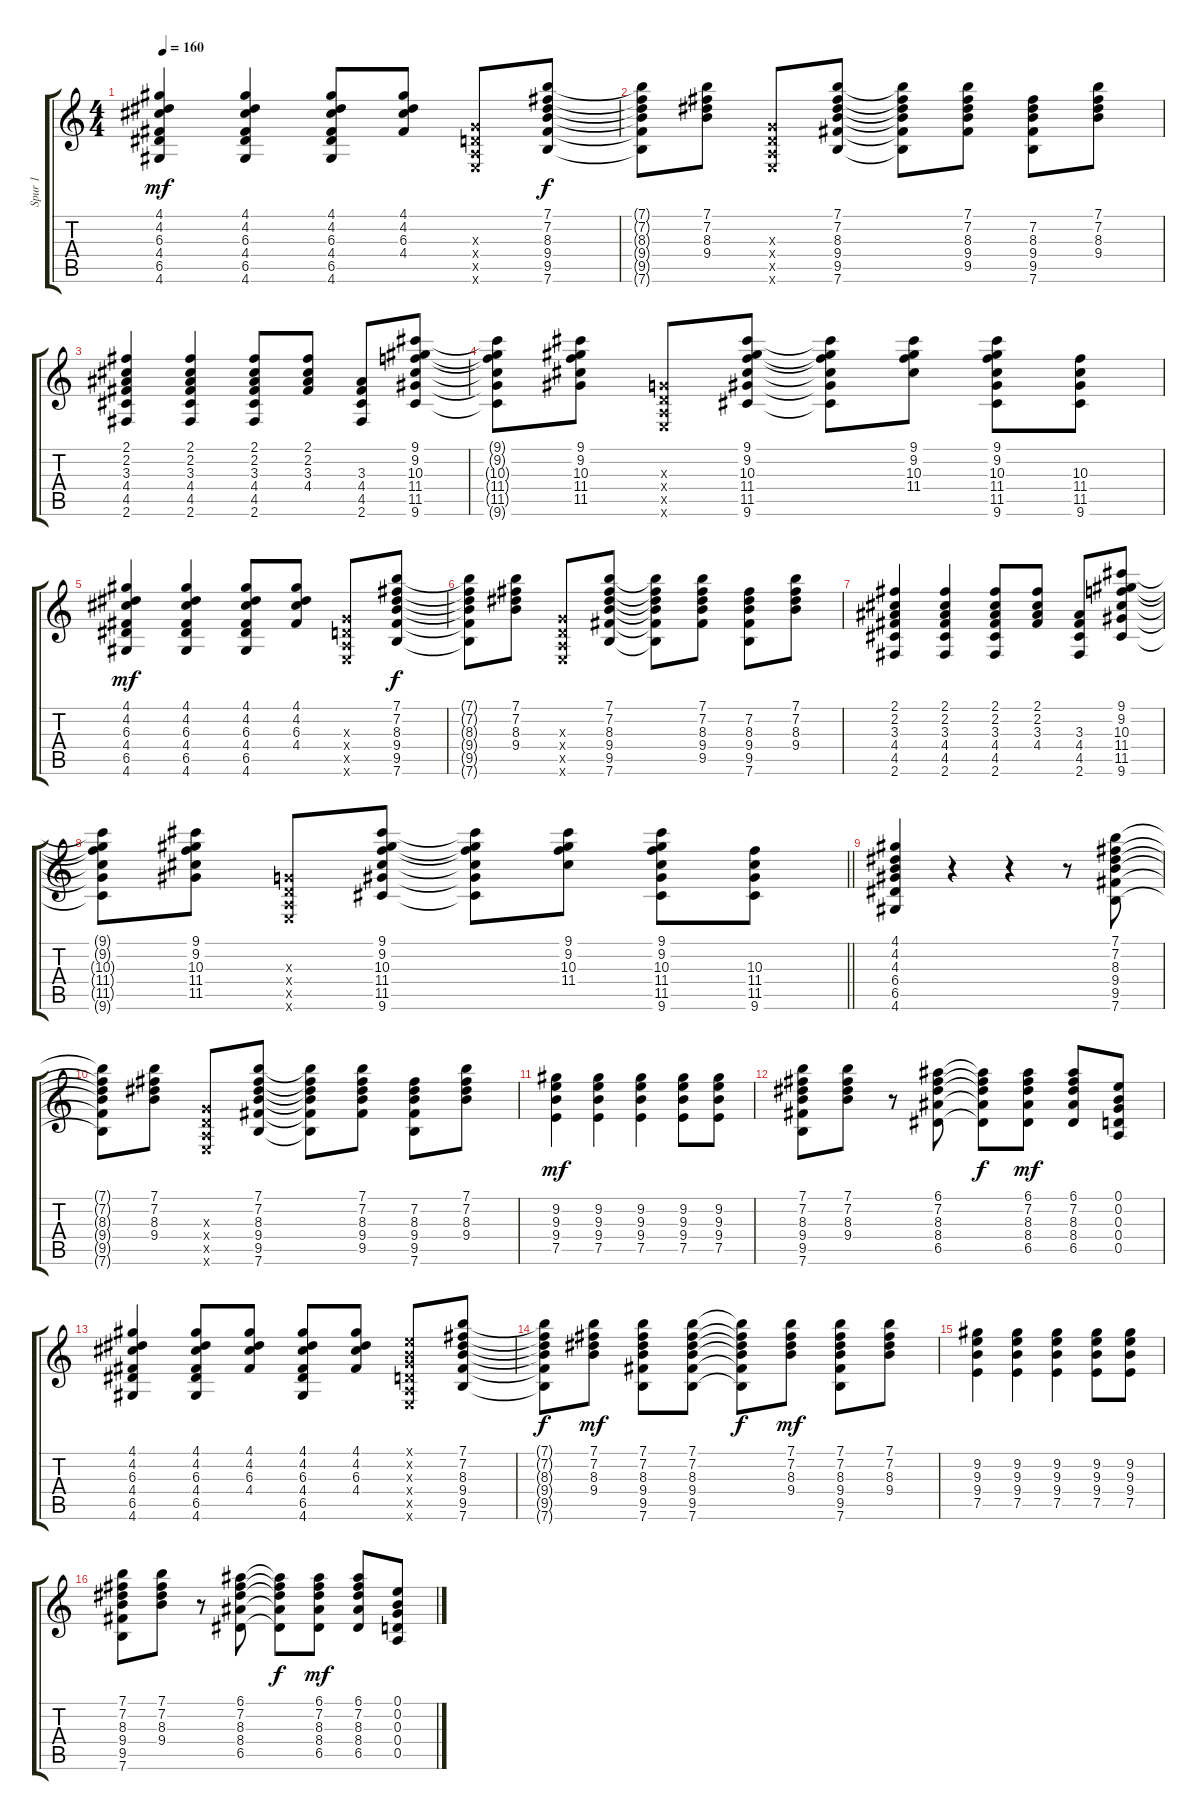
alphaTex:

\track ("Spur 1" "Spur 1") {instrument electricguitarclean}
\staff {score tabs}
\tuning (E4 B3 G3 D3 A2 E2) {hide}
\ts (4 4)
\tempo 160
\clef g2
\ks c
(4.1 4.2 6.3 4.4 6.5 4.6).4{dy mf} (4.1 4.2 6.3 4.4 6.5 4.6).4 (4.1 4.2 6.3 4.4 6.5 4.6).8 (4.1 4.2 6.3 4.4).8 (0.3{x} 0.4{x} 0.5{x} 0.6{x}).8 (7.1 7.2 8.3 9.4 9.5 7.6).8{dy f} |
(7.1{t} 7.2{t} 8.3{t} 9.4{t} 9.5{t} 7.6{t}).8 (7.1 7.2 8.3 9.4).8 (0.3{x} 0.4{x} 0.5{x} 0.6{x}).8 (7.1 7.2 8.3 9.4 9.5 7.6).8 (7.1{t} 7.2{t} 8.3{t} 9.4{t} 9.5{t} 7.6{t}).8 (7.1 7.2 8.3 9.4 9.5).8 (7.2 8.3 9.4 9.5 7.6).8 (7.1 7.2 8.3 9.4).8 |
(2.1 2.2 3.3 4.4 4.5 2.6).4 (2.1 2.2 3.3 4.4 4.5 2.6).4 (2.1 2.2 3.3 4.4 4.5 2.6).8 (2.1 2.2 3.3 4.4).8 (3.3 4.4 4.5 2.6).8 (9.1 9.2 10.3 11.4 11.5 9.6).8 |
(9.1{t} 9.2{t} 10.3{t} 11.4{t} 11.5{t} 9.6{t}).8 (9.1 9.2 10.3 11.4 11.5).8 (0.3{x} 0.4{x} 0.5{x} 0.6{x}).8 (9.1 9.2 10.3 11.4 11.5 9.6).8 (9.1{t} 9.2{t} 10.3{t} 11.4{t} 11.5{t} 9.6{t}).8 (9.1 9.2 10.3 11.4).8 (9.1 9.2 10.3 11.4 11.5 9.6).8 (10.3 11.4 11.5 9.6).8 |
(4.1 4.2 6.3 4.4 6.5 4.6).4{dy mf} (4.1 4.2 6.3 4.4 6.5 4.6).4 (4.1 4.2 6.3 4.4 6.5 4.6).8 (4.1 4.2 6.3 4.4).8 (0.3{x} 0.4{x} 0.5{x} 0.6{x}).8 (7.1 7.2 8.3 9.4 9.5 7.6).8{dy f} |
(7.1{t} 7.2{t} 8.3{t} 9.4{t} 9.5{t} 7.6{t}).8 (7.1 7.2 8.3 9.4).8 (0.3{x} 0.4{x} 0.5{x} 0.6{x}).8 (7.1 7.2 8.3 9.4 9.5 7.6).8 (7.1{t} 7.2{t} 8.3{t} 9.4{t} 9.5{t} 7.6{t}).8 (7.1 7.2 8.3 9.4 9.5).8 (7.2 8.3 9.4 9.5 7.6).8 (7.1 7.2 8.3 9.4).8 |
(2.1 2.2 3.3 4.4 4.5 2.6).4 (2.1 2.2 3.3 4.4 4.5 2.6).4 (2.1 2.2 3.3 4.4 4.5 2.6).8 (2.1 2.2 3.3 4.4).8 (3.3 4.4 4.5 2.6).8 (9.1 9.2 10.3 11.4 11.5 9.6).8 |
\barLineRight lightlight
(9.1{t} 9.2{t} 10.3{t} 11.4{t} 11.5{t} 9.6{t}).8 (9.1 9.2 10.3 11.4 11.5).8 (0.3{x} 0.4{x} 0.5{x} 0.6{x}).8 (9.1 9.2 10.3 11.4 11.5 9.6).8 (9.1{t} 9.2{t} 10.3{t} 11.4{t} 11.5{t} 9.6{t}).8 (9.1 9.2 10.3 11.4).8 (9.1 9.2 10.3 11.4 11.5 9.6).8 (10.3 11.4 11.5 9.6).8 |
(4.1 4.2 4.3 6.4 6.5 4.6).4{balance 8} r.4 r.4 r.8 (7.1 7.2 8.3 9.4 9.5 7.6).8 |
(7.1{t} 7.2{t} 8.3{t} 9.4{t} 9.5{t} 7.6{t}).8 (7.1 7.2 8.3 9.4).8 (0.3{x} 0.4{x} 0.5{x} 0.6{x}).8 (7.1 7.2 8.3 9.4 9.5 7.6).8 (7.1{t} 7.2{t} 8.3{t} 9.4{t} 9.5{t} 7.6{t}).8 (7.1 7.2 8.3 9.4 9.5).8 (7.2 8.3 9.4 9.5 7.6).8 (7.1 7.2 8.3 9.4).8 |
(9.2 9.3 9.4 7.5).4{dy mf} (9.2 9.3 9.4 7.5).4 (9.2 9.3 9.4 7.5).4 (9.2 9.3 9.4 7.5).8 (9.2 9.3 9.4 7.5).8 |
(7.1 7.2 8.3 9.4 9.5 7.6).8 (7.1 7.2 8.3 9.4).8 r.8 (6.1 7.2 8.3 8.4 6.5).8 (6.1{t} 7.2{t} 8.3{t} 8.4{t} 6.5{t}).8{dy f} (6.1 7.2 8.3 8.4 6.5).8{dy mf} (6.1 7.2 8.3 8.4 6.5).8 (0.1 0.2 0.3 0.4 0.5).8 |
(4.1 4.2 6.3 4.4 6.5 4.6).4 (4.1 4.2 6.3 4.4 6.5 4.6).8 (4.1 4.2 6.3 4.4).8 (4.1 4.2 6.3 4.4 6.5 4.6).8 (4.1 4.2 6.3 4.4).8 (0.1{x} 0.2{x} 0.3{x} 0.4{x} 0.5{x} 0.6{x}).8 (7.1 7.2 8.3 9.4 9.5 7.6).8 |
(7.1{t} 7.2{t} 8.3{t} 9.4{t} 9.5{t} 7.6{t}).8{dy f} (7.1 7.2 8.3 9.4).8{dy mf} (7.1 7.2 8.3 9.4 9.5 7.6).8 (7.1 7.2 8.3 9.4 9.5 7.6).8 (7.1{t} 7.2{t} 8.3{t} 9.4{t} 9.5{t} 7.6{t}).8{dy f} (7.1 7.2 8.3 9.4).8{dy mf} (7.1 7.2 8.3 9.4 9.5 7.6).8 (7.1 7.2 8.3 9.4).8 |
(9.2 9.3 9.4 7.5).4 (9.2 9.3 9.4 7.5).4 (9.2 9.3 9.4 7.5).4 (9.2 9.3 9.4 7.5).8 (9.2 9.3 9.4 7.5).8 |
(7.1 7.2 8.3 9.4 9.5 7.6).8 (7.1 7.2 8.3 9.4).8 r.8 (6.1 7.2 8.3 8.4 6.5).8 (6.1{t} 7.2{t} 8.3{t} 8.4{t} 6.5{t}).8{dy f} (6.1 7.2 8.3 8.4 6.5).8{dy mf} (6.1 7.2 8.3 8.4 6.5).8 (0.1 0.2 0.3 0.4 0.5).8
